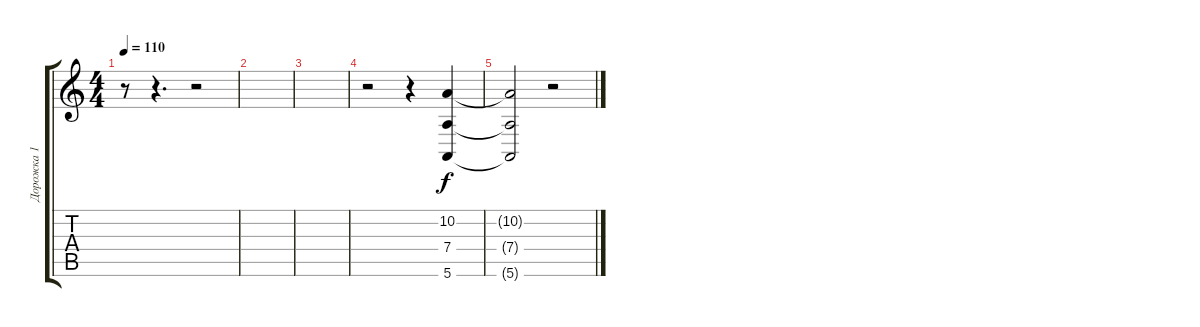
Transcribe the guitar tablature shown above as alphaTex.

\track ("Дорожка 1" "Дорожка 1") {instrument applause}
\staff {score tabs}
\tuning (E4 B3 G3 D3 A2 E2) {hide}
\ts (4 4)
\tempo 110
\clef g2
\ks c
r.8{dy f} r.4{d} r.2 |
|
|
r.2{instrument gunshot} r.4 (10.2 7.4 5.6).4 |
(10.2{t} 7.4{t} 5.6{t}).2 r.2
